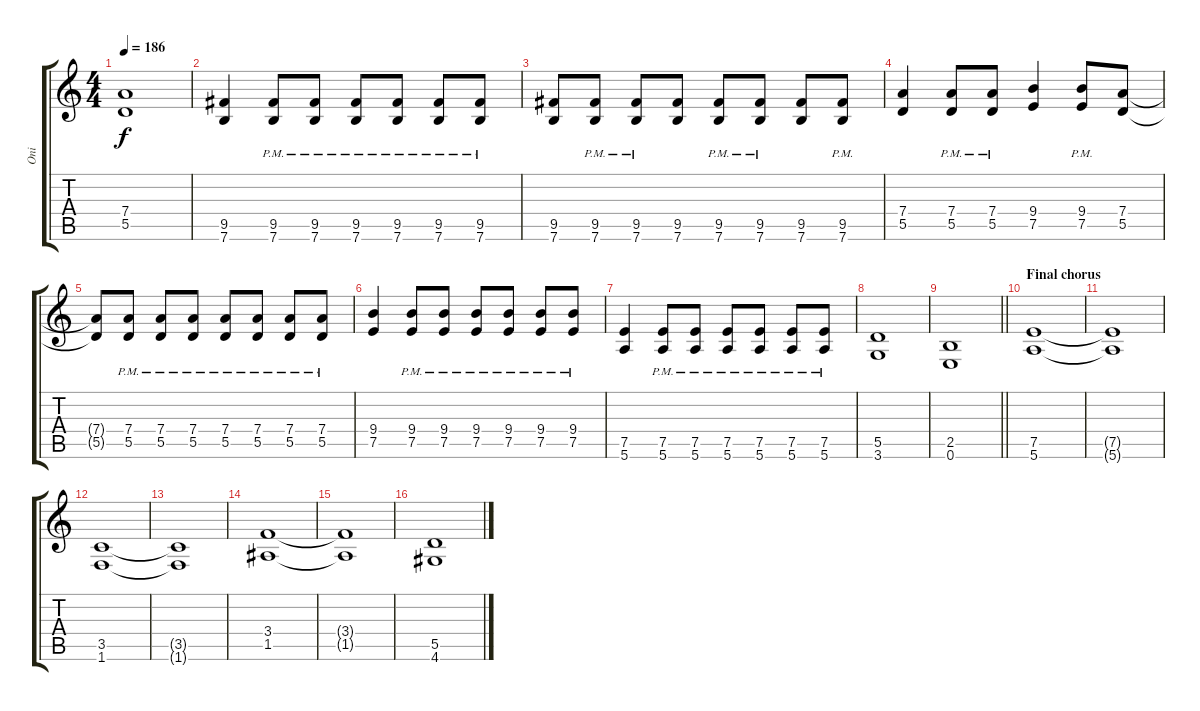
\track ("Oni" "Oni") {instrument distortionguitar}
\staff {score tabs}
\tuning (E4 B3 G3 D3 A2 E2) {hide}
\ts (4 4)
\tempo 186
\clef g2
\ks c
(7.4{t} 5.5{t}).1{dy f} |
(9.5 7.6).4 (9.5{pm} 7.6{pm}).8 (9.5{pm} 7.6{pm}).8 (9.5{pm} 7.6{pm}).8 (9.5{pm} 7.6{pm}).8 (9.5{pm} 7.6{pm}).8 (9.5{pm} 7.6{pm}).8 |
(9.5 7.6).8 (9.5{pm} 7.6{pm}).8 (9.5{pm} 7.6{pm}).8 (9.5 7.6).8 (9.5{pm} 7.6{pm}).8 (9.5{pm} 7.6{pm}).8 (9.5 7.6).8 (9.5{pm} 7.6{pm}).8 |
(7.4 5.5).4 (7.4{pm} 5.5{pm}).8 (7.4{pm} 5.5{pm}).8 (9.4 7.5).4 (9.4{pm} 7.5{pm}).8 (7.4 5.5).8 |
(7.4{t} 5.5{t}).8 (7.4{pm} 5.5{pm}).8 (7.4{pm} 5.5{pm}).8 (7.4{pm} 5.5{pm}).8 (7.4{pm} 5.5{pm}).8 (7.4{pm} 5.5{pm}).8 (7.4{pm} 5.5{pm}).8 (7.4{pm} 5.5{pm}).8 |
(9.4 7.5).4 (9.4 7.5{pm}).8 (9.4 7.5{pm}).8 (9.4 7.5{pm}).8 (9.4 7.5{pm}).8 (9.4 7.5{pm}).8 (9.4 7.5{pm}).8 |
(7.5 5.6).4 (7.5{pm} 5.6{pm}).8 (7.5{pm} 5.6{pm}).8 (7.5{pm} 5.6{pm}).8 (7.5{pm} 5.6{pm}).8 (7.5{pm} 5.6{pm}).8 (7.5{pm} 5.6{pm}).8 |
(5.5 3.6).1 |
\barLineRight lightlight
(2.5 0.6).1 |
\section ("" "Final chorus")
(7.5 5.6).1 |
(7.5{t} 5.6{t}).1 |
(3.5 1.6).1 |
(3.5{t} 1.6{t}).1 |
(3.4 1.5).1 |
(3.4{t} 1.5{t}).1 |
(5.5 4.6).1
